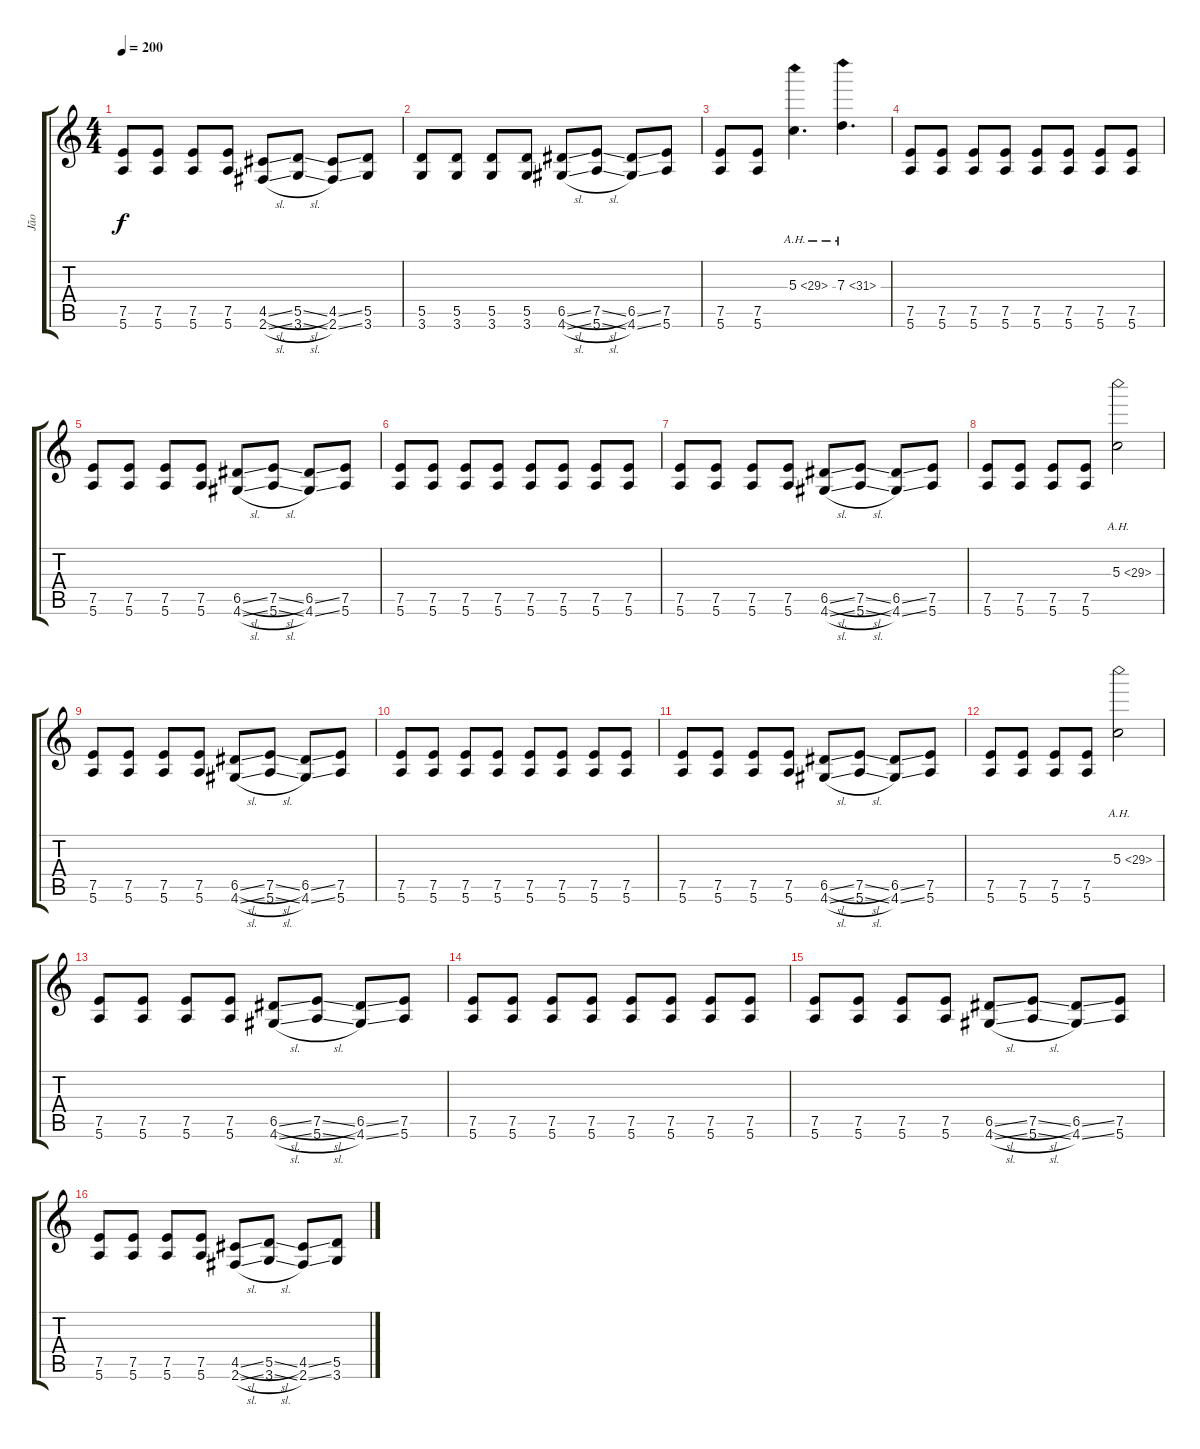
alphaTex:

\track ("Jão" "Jão") {instrument distortionguitar}
\staff {score tabs}
\tuning (E4 B3 G3 D3 A2 E2) {hide}
\ts (4 4)
\tempo 200
\clef g2
\ks c
(7.5 5.6).8{dy f} (7.5 5.6).8 (7.5 5.6).8 (7.5 5.6).8 (4.5{sl} 2.6{sl}).8 (5.5{sl} 3.6{sl}).8 (4.5{ss} 2.6{ss}).8 (5.5 3.6).8 |
(5.5 3.6).8 (5.5 3.6).8 (5.5 3.6).8 (5.5 3.6).8 (6.5{sl} 4.6{sl}).8 (7.5{sl} 5.6{sl}).8 (6.5{ss} 4.6{ss}).8 (7.5 5.6).8 |
(7.5 5.6).8 (7.5 5.6).8 5.3{ah 24}.4{d} 7.3{ah 24}.4{d} |
(7.5 5.6).8 (7.5 5.6).8 (7.5 5.6).8 (7.5 5.6).8 (7.5 5.6).8 (7.5 5.6).8 (7.5 5.6).8 (7.5 5.6).8 |
(7.5 5.6).8 (7.5 5.6).8 (7.5 5.6).8 (7.5 5.6).8 (6.5{sl} 4.6{sl}).8 (7.5{sl} 5.6{sl}).8 (6.5{ss} 4.6{ss}).8 (7.5 5.6).8 |
(7.5 5.6).8 (7.5 5.6).8 (7.5 5.6).8 (7.5 5.6).8 (7.5 5.6).8 (7.5 5.6).8 (7.5 5.6).8 (7.5 5.6).8 |
(7.5 5.6).8 (7.5 5.6).8 (7.5 5.6).8 (7.5 5.6).8 (6.5{sl} 4.6{sl}).8 (7.5{sl} 5.6{sl}).8 (6.5{ss} 4.6{ss}).8 (7.5 5.6).8 |
(7.5 5.6).8 (7.5 5.6).8 (7.5 5.6).8 (7.5 5.6).8 5.3{ah 24}.2 |
(7.5 5.6).8 (7.5 5.6).8 (7.5 5.6).8 (7.5 5.6).8 (6.5{sl} 4.6{sl}).8 (7.5{sl} 5.6{sl}).8 (6.5{ss} 4.6{ss}).8 (7.5 5.6).8 |
(7.5 5.6).8 (7.5 5.6).8 (7.5 5.6).8 (7.5 5.6).8 (7.5 5.6).8 (7.5 5.6).8 (7.5 5.6).8 (7.5 5.6).8 |
(7.5 5.6).8 (7.5 5.6).8 (7.5 5.6).8 (7.5 5.6).8 (6.5{sl} 4.6{sl}).8 (7.5{sl} 5.6{sl}).8 (6.5{ss} 4.6{ss}).8 (7.5 5.6).8 |
(7.5 5.6).8 (7.5 5.6).8 (7.5 5.6).8 (7.5 5.6).8 5.3{ah 24}.2 |
(7.5 5.6).8 (7.5 5.6).8 (7.5 5.6).8 (7.5 5.6).8 (6.5{sl} 4.6{sl}).8 (7.5{sl} 5.6{sl}).8 (6.5{ss} 4.6{ss}).8 (7.5 5.6).8 |
(7.5 5.6).8 (7.5 5.6).8 (7.5 5.6).8 (7.5 5.6).8 (7.5 5.6).8 (7.5 5.6).8 (7.5 5.6).8 (7.5 5.6).8 |
(7.5 5.6).8 (7.5 5.6).8 (7.5 5.6).8 (7.5 5.6).8 (6.5{sl} 4.6{sl}).8 (7.5{sl} 5.6{sl}).8 (6.5{ss} 4.6{ss}).8 (7.5 5.6).8 |
(7.5 5.6).8 (7.5 5.6).8 (7.5 5.6).8 (7.5 5.6).8 (4.5{sl} 2.6{sl}).8 (5.5{sl} 3.6{sl}).8 (4.5{ss} 2.6{ss}).8 (5.5 3.6).8
